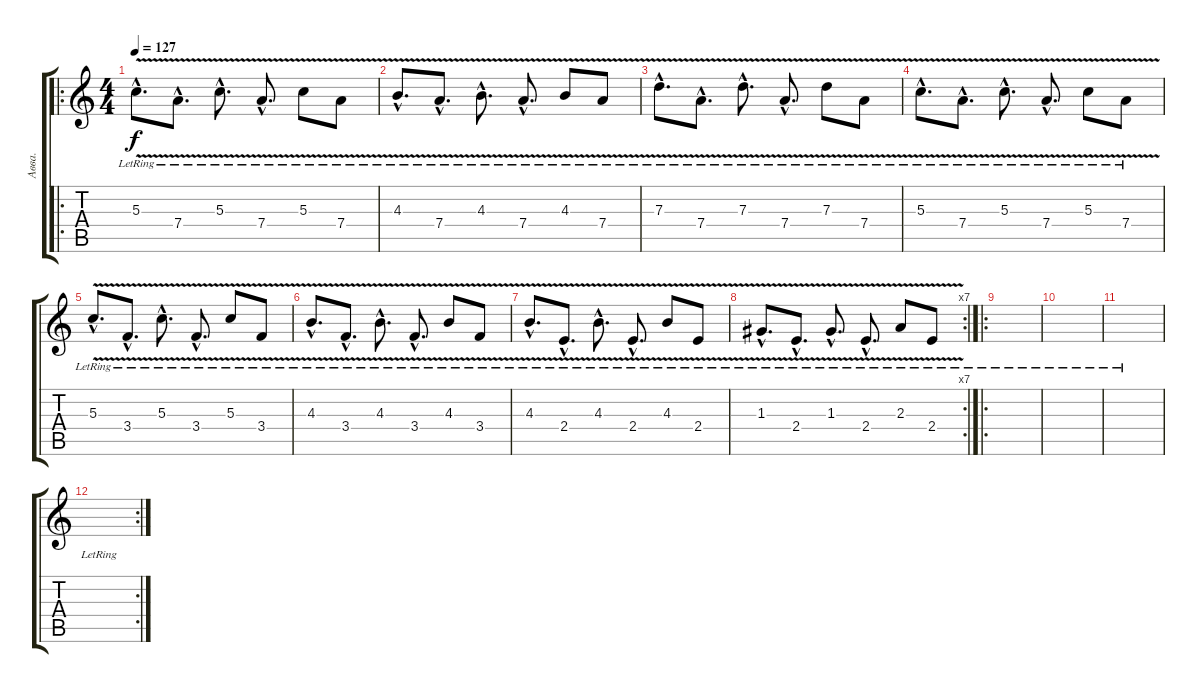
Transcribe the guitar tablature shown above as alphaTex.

\track ("Авва." "Авва.") {instrument electricguitarjazz}
\staff {score tabs}
\tuning (E4 B3 G3 D3 A2 E2) {hide}
\ro
\ts (4 4)
\tempo 127
\tempo 130
\tempo 127
\clef g2
\ks c
5.3{v hac lr}.8{d dy f instrument electricguitarjazz} 7.4{v hac lr}.8{d} 5.3{v hac lr}.8{d} 7.4{v hac lr}.8{d} 5.3{v lr}.8 7.4{v lr}.8 |
4.3{v hac lr}.8{d} 7.4{v hac lr}.8{d} 4.3{v hac lr}.8{d} 7.4{v hac lr}.8{d} 4.3{v lr}.8 7.4{v lr}.8 |
7.3{v hac lr}.8{d} 7.4{v hac lr}.8{d} 7.3{v hac lr}.8{d} 7.4{v hac lr}.8{d} 7.3{v lr}.8 7.4{v lr}.8 |
5.3{v hac lr}.8{d} 7.4{v hac lr}.8{d} 5.3{v hac lr}.8{d} 7.4{v hac lr}.8{d} 5.3{v lr}.8 7.4{v lr}.8 |
5.3{v hac lr}.8{d} 3.4{v hac lr}.8{d} 5.3{v hac lr}.8{d} 3.4{v hac lr}.8{d} 5.3{v lr}.8 3.4{v lr}.8 |
4.3{v hac lr}.8{d} 3.4{v hac lr}.8{d} 4.3{v hac lr}.8{d} 3.4{v hac lr}.8{d} 4.3{v lr}.8 3.4{v lr}.8 |
4.3{v hac lr}.8{d} 2.4{v hac lr}.8{d} 4.3{v hac lr}.8{d} 2.4{v hac lr}.8{d} 4.3{v lr}.8 2.4{v lr}.8 |
\rc 7
1.3{v hac lr}.8{d} 2.4{v hac lr}.8{d} 1.3{v hac lr}.8{d} 2.4{v hac lr}.8{d} 2.3{v lr}.8 2.4{v lr}.8 |
\ro
|
|
|
\rc 2
